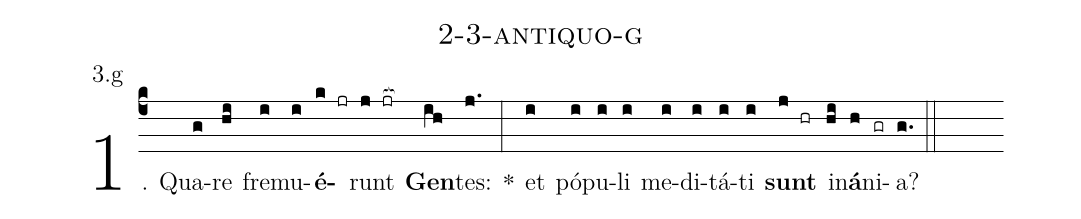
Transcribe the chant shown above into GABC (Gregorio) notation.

name: 2-3-antiquo-g;
annotation: 3.g;
%%
(c4)1. Qua(g)re(hi) fre(i)mu(i)<b>é</b>(k jr)runt(j jr[ocb:1{]) <b>Gen</b>(ih[ocb:0}])tes:(j.) *(:) et(i) pó(i)pu(i)li(i) me(i)di(i)tá(i)ti(i) <b>sunt</b>(j hr) in(hi)<b>á</b>(h)ni(gr)a?(g.) (::)
